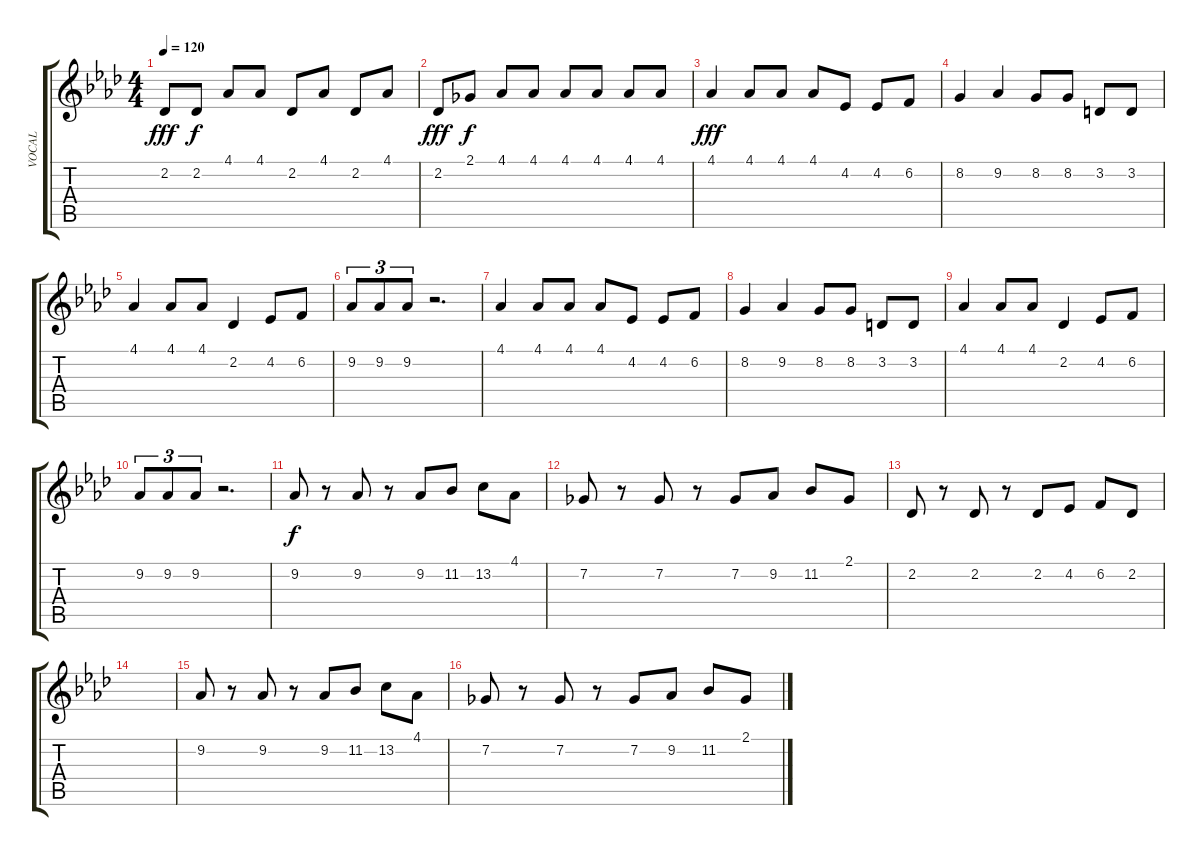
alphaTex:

\track ("VOCAL" "VOCAL") {instrument lead1square}
\staff {score tabs}
\tuning (E4 B3 G3 D3 A2 E2) {hide}
\ts (4 4)
\tempo 120
\clef g2
\ks ab
2.2.8{dy fff} 2.2.8{dy f} 4.1.8 4.1.8 2.2.8 4.1.8 2.2.8 4.1.8 |
2.2.8{dy fff} 2.1.8{dy f} 4.1.8 4.1.8 4.1.8 4.1.8 4.1.8 4.1.8 |
4.1.4{dy fff} 4.1.8 4.1.8 4.1.8 4.2.8 4.2.8 6.2.8 |
8.2.4 9.2.4 8.2.8 8.2.8 3.2.8 3.2.8 |
4.1.4 4.1.8 4.1.8 2.2.4 4.2.8 6.2.8 |
9.2.8{tu (3 2)} 9.2.8{tu (3 2)} 9.2.8{tu (3 2)} r.2{d} |
4.1.4 4.1.8 4.1.8 4.1.8 4.2.8 4.2.8 6.2.8 |
8.2.4 9.2.4 8.2.8 8.2.8 3.2.8 3.2.8 |
4.1.4 4.1.8 4.1.8 2.2.4 4.2.8 6.2.8 |
9.2.8{tu (3 2)} 9.2.8{tu (3 2)} 9.2.8{tu (3 2)} r.2{d} |
9.2.8{dy f} r.8 9.2.8 r.8 9.2.8 11.2.8 13.2.8 4.1.8 |
7.2.8 r.8 7.2.8 r.8 7.2.8 9.2.8 11.2.8 2.1.8 |
2.2.8 r.8 2.2.8 r.8 2.2.8 4.2.8 6.2.8 2.2.8 |
|
9.2.8 r.8 9.2.8 r.8 9.2.8 11.2.8 13.2.8 4.1.8 |
7.2.8 r.8 7.2.8 r.8 7.2.8 9.2.8 11.2.8 2.1.8
